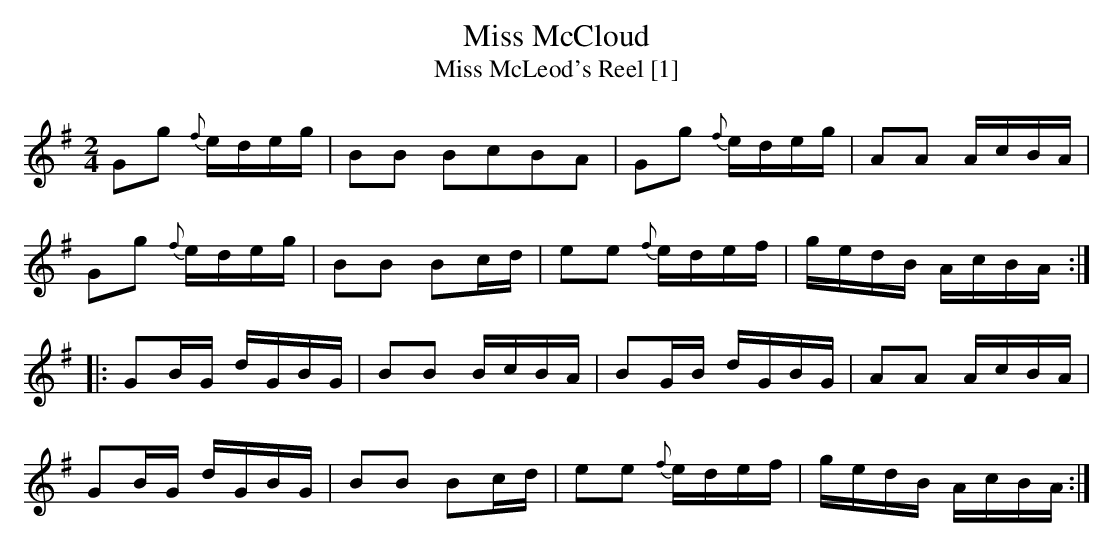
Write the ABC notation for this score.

X:1
T:Miss McCloud
T:Miss McLeod's Reel [1]
M:2/4
L:1/8
K:G
Gg {f}e/d/e/g/|BB BcBA|Gg {f}e/d/e/g/|AA A/c/B/A/|
Gg {f}e/d/e/g/|BB Bc/d/|ee {f}e/d/e/f/|g/e/d/B/ A/c/B/A/:|
|:GB/G/ d/G/B/G/|BB B/c/B/A/|BG/B/ d/G/B/G/|AA A/c/B/A/|
GB/G/ d/G/B/G/|BB Bc/d/|ee {f}e/d/e/f/|g/e/d/B/ A/c/B/A/:|]
